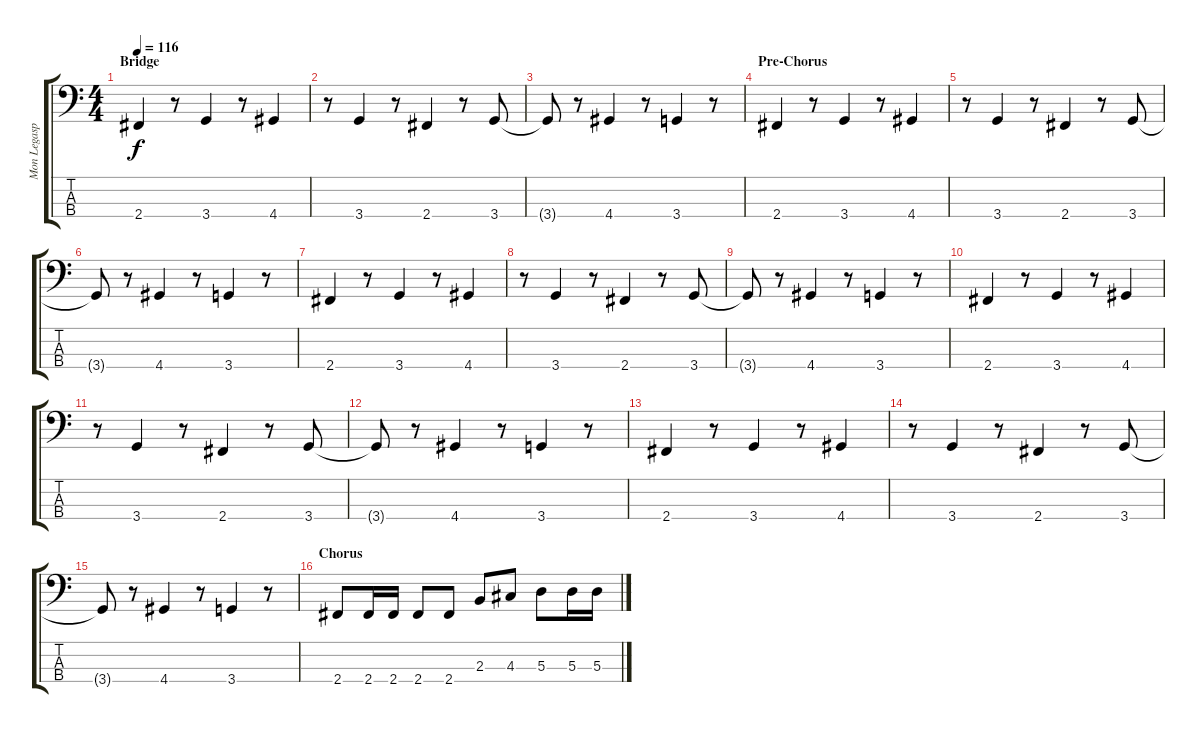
\track ("Mon Legaspi" "Mon Legasp") {instrument electricbasspick}
\staff {score tabs}
\tuning (G2 D2 A1 E1) {hide}
\ts (4 4)
\section ("" "Bridge")
\tempo 116
\clef f4
\ks c
2.4.4{dy f} r.8 3.4.4 r.8 4.4.4 |
r.8 3.4.4 r.8 2.4.4 r.8 3.4.8 |
3.4{t}.8 r.8 4.4.4 r.8 3.4.4 r.8 |
\section ("" "Pre-Chorus")
2.4.4 r.8 3.4.4 r.8 4.4.4 |
r.8 3.4.4 r.8 2.4.4 r.8 3.4.8 |
3.4{t}.8 r.8 4.4.4 r.8 3.4.4 r.8 |
2.4.4 r.8 3.4.4 r.8 4.4.4 |
r.8 3.4.4 r.8 2.4.4 r.8 3.4.8 |
3.4{t}.8 r.8 4.4.4 r.8 3.4.4 r.8 |
2.4.4 r.8 3.4.4 r.8 4.4.4 |
r.8 3.4.4 r.8 2.4.4 r.8 3.4.8 |
3.4{t}.8 r.8 4.4.4 r.8 3.4.4 r.8 |
2.4.4 r.8 3.4.4 r.8 4.4.4 |
r.8 3.4.4 r.8 2.4.4 r.8 3.4.8 |
3.4{t}.8 r.8 4.4.4 r.8 3.4.4 r.8 |
\section ("" "Chorus")
2.4.8 2.4.16 2.4.16 2.4.8 2.4.8 2.3.8 4.3.8 5.3.8 5.3.16 5.3.16
